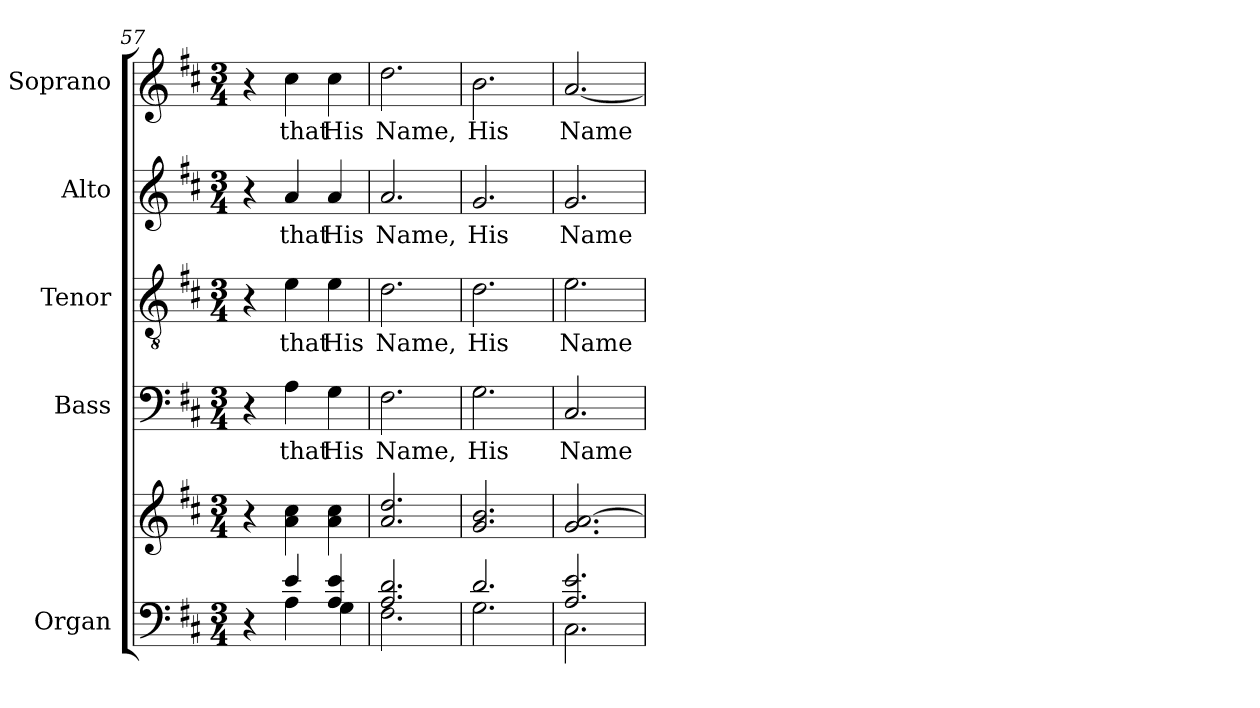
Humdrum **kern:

**kern	**kern	**kern	**text	**kern	**text	**kern	**text	**kern	**text
*part5	*part5	*part4	*part4	*part3	*part3	*part2	*part2	*part1	*part1
*staff6	*staff5	*staff4	*staff4	*staff3	*staff3	*staff2	*staff2	*staff1	*staff1
*I"Organ	*	*I"Bass	*	*I"Tenor	*	*I"Alto	*	*I"Soprano	*
*I'Org.	*	*I'B.	*	*I'T.	*	*I'A.	*	*I'S.	*
!!LO:LB:g=z
*clefF4	*clefG2	*clefF4	*	*clefGv2	*	*clefG2	*	*clefG2	*
*	*	*	*	*ITrd7c12	*	*	*	*	*
*k[f#c#]	*k[f#c#]	*k[f#c#]	*	*k[f#c#]	*	*k[f#c#]	*	*k[f#c#]	*
*D:	*D:	*D:	*	*D:	*	*D:	*	*D:	*
*M3/4	*M3/4	*M3/4	*	*M3/4	*	*M3/4	*	*M3/4	*
=57	=57	=57	=57	=57	=57	=57	=57	=57	=57
*^	*	*	*	*	*	*	*	*	*
4ryy	4r	4r	4r	.	4r	.	4r	.	4r	.
!	!	!	!	!LO:LY:b:color=#000000	!	!	!	!	!	!
!	!	!	!	!	!	!LO:LY:b:color=#000000	!	!	!	!
!	!	!	!	!	!	!	!	!LO:LY:b:color=#000000	!	!
!	!	!	!	!	!	!	!	!	!	!LO:LY:b:color=#000000
4ei/	4Ai\	4ai\ 4cc#i	4Ai\	that	4Ei\	that	4ai/	that	4cc#i\	that
!	!	!	!	!LO:LY:b:color=#000000	!	!	!	!	!	!
!	!	!	!	!	!	!LO:LY:b:color=#000000	!	!	!	!
!	!	!	!	!	!	!	!	!LO:LY:b:color=#000000	!	!
!	!	!	!	!	!	!	!	!	!	!LO:LY:b:color=#000000
4Ai/ 4ei	4Gi\	4ai\ 4cc#i	4Gi\	His	4Ei\	His	4ai/	His	4cc#i\	His
=58	=58	=58	=58	=58	=58	=58	=58	=58	=58	=58
!	!	!	!	!LO:LY:b:color=#000000	!	!	!	!	!	!
!	!	!	!	!	!	!LO:LY:b:color=#000000	!	!	!	!
!	!	!	!	!	!	!	!	!LO:LY:b:color=#000000	!	!
!	!	!	!	!	!	!	!	!	!	!LO:LY:b:color=#000000
2.Ai/ 2.di	2.F#i\	2.ai/ 2.ddi	2.F#i\	Name,	2.Di\	Name,	2.ai/	Name,	2.ddi\	Name,
=59	=59	=59	=59	=59	=59	=59	=59	=59	=59	=59
!	!	!	!	!LO:LY:b:color=#000000	!	!	!	!	!	!
!	!	!	!	!	!	!LO:LY:b:color=#000000	!	!	!	!
!	!	!	!	!	!	!	!	!LO:LY:b:color=#000000	!	!
!	!	!	!	!	!	!	!	!	!	!LO:LY:b:color=#000000
2.di/	2.Gi\	2.gi/ 2.bi	2.Gi\	His	2.Di\	His	2.gi/	His	2.bi\	His
=60	=60	=60	=60	=60	=60	=60	=60	=60	=60	=60
!	!	!	!	!LO:LY:b:color=#000000	!	!	!	!	!	!
!	!	!	!	!	!	!LO:LY:b:color=#000000	!	!	!	!
!	!	!	!	!	!	!	!	!LO:LY:b:color=#000000	!	!
!	!	!	!	!	!	!	!	!	!	!LO:LY:b:color=#000000
2.Ai/ 2.ei	2.C#i\	2.gi/ [>2.ai	2.C#i/	Name	2.Ei\	Name	2.gi/	Name	[<2.ai/	Name
*v	*v	*	*	*	*	*	*	*	*	*
=	=	=	=	=	=	=	=	=	=
*-	*-	*-	*-	*-	*-	*-	*-	*-	*-
